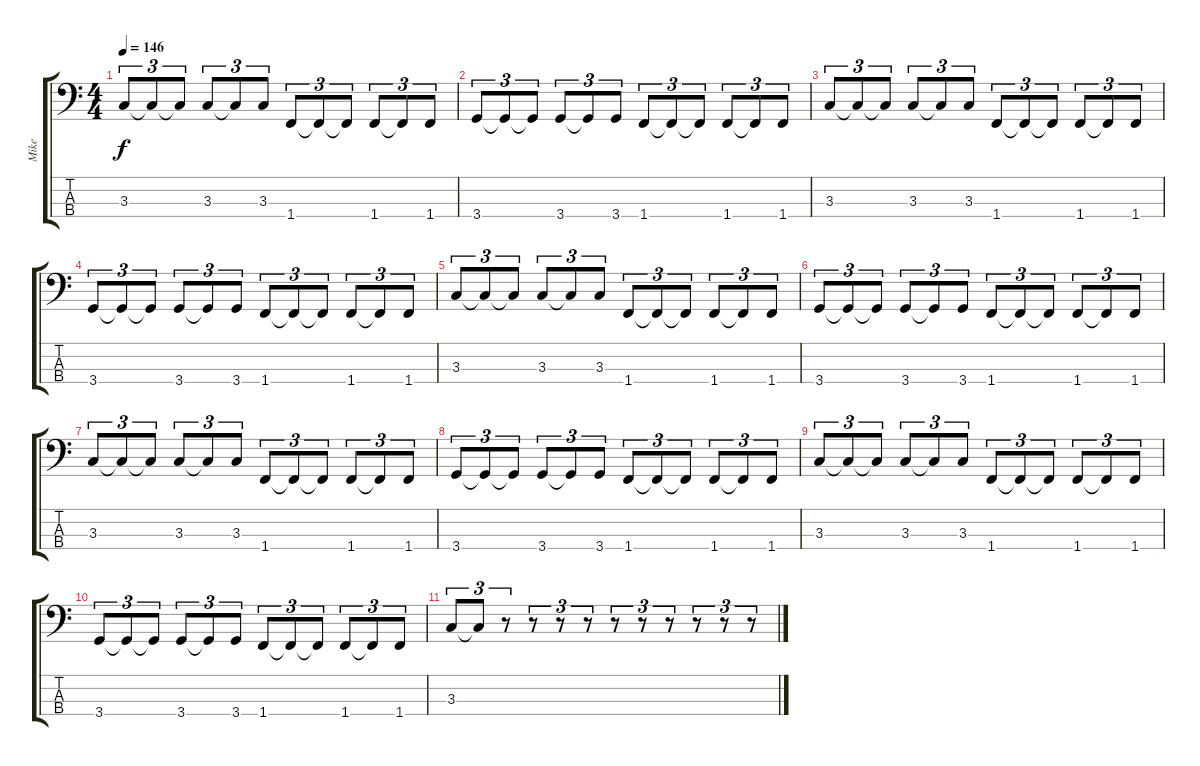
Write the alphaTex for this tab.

\track ("Mike" "Mike") {instrument electricbasspick}
\staff {score tabs}
\tuning (G2 D2 A1 E1) {hide}
\ts (4 4)
\tempo 146
\clef f4
\ks c
3.3.8{tu (3 2) dy f} 3.3{t}.8{tu (3 2)} 3.3{t}.8{tu (3 2)} 3.3.8{tu (3 2)} 3.3{t}.8{tu (3 2)} 3.3.8{tu (3 2)} 1.4.8{tu (3 2)} 1.4{t}.8{tu (3 2)} 1.4{t}.8{tu (3 2)} 1.4.8{tu (3 2)} 1.4{t}.8{tu (3 2)} 1.4.8{tu (3 2)} |
3.4.8{tu (3 2)} 3.4{t}.8{tu (3 2)} 3.4{t}.8{tu (3 2)} 3.4.8{tu (3 2)} 3.4{t}.8{tu (3 2)} 3.4.8{tu (3 2)} 1.4.8{tu (3 2)} 1.4{t}.8{tu (3 2)} 1.4{t}.8{tu (3 2)} 1.4.8{tu (3 2)} 1.4{t}.8{tu (3 2)} 1.4.8{tu (3 2)} |
3.3.8{tu (3 2)} 3.3{t}.8{tu (3 2)} 3.3{t}.8{tu (3 2)} 3.3.8{tu (3 2)} 3.3{t}.8{tu (3 2)} 3.3.8{tu (3 2)} 1.4.8{tu (3 2)} 1.4{t}.8{tu (3 2)} 1.4{t}.8{tu (3 2)} 1.4.8{tu (3 2)} 1.4{t}.8{tu (3 2)} 1.4.8{tu (3 2)} |
3.4.8{tu (3 2)} 3.4{t}.8{tu (3 2)} 3.4{t}.8{tu (3 2)} 3.4.8{tu (3 2)} 3.4{t}.8{tu (3 2)} 3.4.8{tu (3 2)} 1.4.8{tu (3 2)} 1.4{t}.8{tu (3 2)} 1.4{t}.8{tu (3 2)} 1.4.8{tu (3 2)} 1.4{t}.8{tu (3 2)} 1.4.8{tu (3 2)} |
3.3.8{tu (3 2)} 3.3{t}.8{tu (3 2)} 3.3{t}.8{tu (3 2)} 3.3.8{tu (3 2)} 3.3{t}.8{tu (3 2)} 3.3.8{tu (3 2)} 1.4.8{tu (3 2)} 1.4{t}.8{tu (3 2)} 1.4{t}.8{tu (3 2)} 1.4.8{tu (3 2)} 1.4{t}.8{tu (3 2)} 1.4.8{tu (3 2)} |
3.4.8{tu (3 2)} 3.4{t}.8{tu (3 2)} 3.4{t}.8{tu (3 2)} 3.4.8{tu (3 2)} 3.4{t}.8{tu (3 2)} 3.4.8{tu (3 2)} 1.4.8{tu (3 2)} 1.4{t}.8{tu (3 2)} 1.4{t}.8{tu (3 2)} 1.4.8{tu (3 2)} 1.4{t}.8{tu (3 2)} 1.4.8{tu (3 2)} |
3.3.8{tu (3 2)} 3.3{t}.8{tu (3 2)} 3.3{t}.8{tu (3 2)} 3.3.8{tu (3 2)} 3.3{t}.8{tu (3 2)} 3.3.8{tu (3 2)} 1.4.8{tu (3 2)} 1.4{t}.8{tu (3 2)} 1.4{t}.8{tu (3 2)} 1.4.8{tu (3 2)} 1.4{t}.8{tu (3 2)} 1.4.8{tu (3 2)} |
3.4.8{tu (3 2)} 3.4{t}.8{tu (3 2)} 3.4{t}.8{tu (3 2)} 3.4.8{tu (3 2)} 3.4{t}.8{tu (3 2)} 3.4.8{tu (3 2)} 1.4.8{tu (3 2)} 1.4{t}.8{tu (3 2)} 1.4{t}.8{tu (3 2)} 1.4.8{tu (3 2)} 1.4{t}.8{tu (3 2)} 1.4.8{tu (3 2)} |
3.3.8{tu (3 2)} 3.3{t}.8{tu (3 2)} 3.3{t}.8{tu (3 2)} 3.3.8{tu (3 2)} 3.3{t}.8{tu (3 2)} 3.3.8{tu (3 2)} 1.4.8{tu (3 2)} 1.4{t}.8{tu (3 2)} 1.4{t}.8{tu (3 2)} 1.4.8{tu (3 2)} 1.4{t}.8{tu (3 2)} 1.4.8{tu (3 2)} |
3.4.8{tu (3 2)} 3.4{t}.8{tu (3 2)} 3.4{t}.8{tu (3 2)} 3.4.8{tu (3 2)} 3.4{t}.8{tu (3 2)} 3.4.8{tu (3 2)} 1.4.8{tu (3 2)} 1.4{t}.8{tu (3 2)} 1.4{t}.8{tu (3 2)} 1.4.8{tu (3 2)} 1.4{t}.8{tu (3 2)} 1.4.8{tu (3 2)} |
3.3.8{tu (3 2)} 3.3{t}.8{tu (3 2)} r.8{tu (3 2)} r.8{tu (3 2)} r.8{tu (3 2)} r.8{tu (3 2)} r.8{tu (3 2)} r.8{tu (3 2)} r.8{tu (3 2)} r.8{tu (3 2)} r.8{tu (3 2)} r.8{tu (3 2)}
